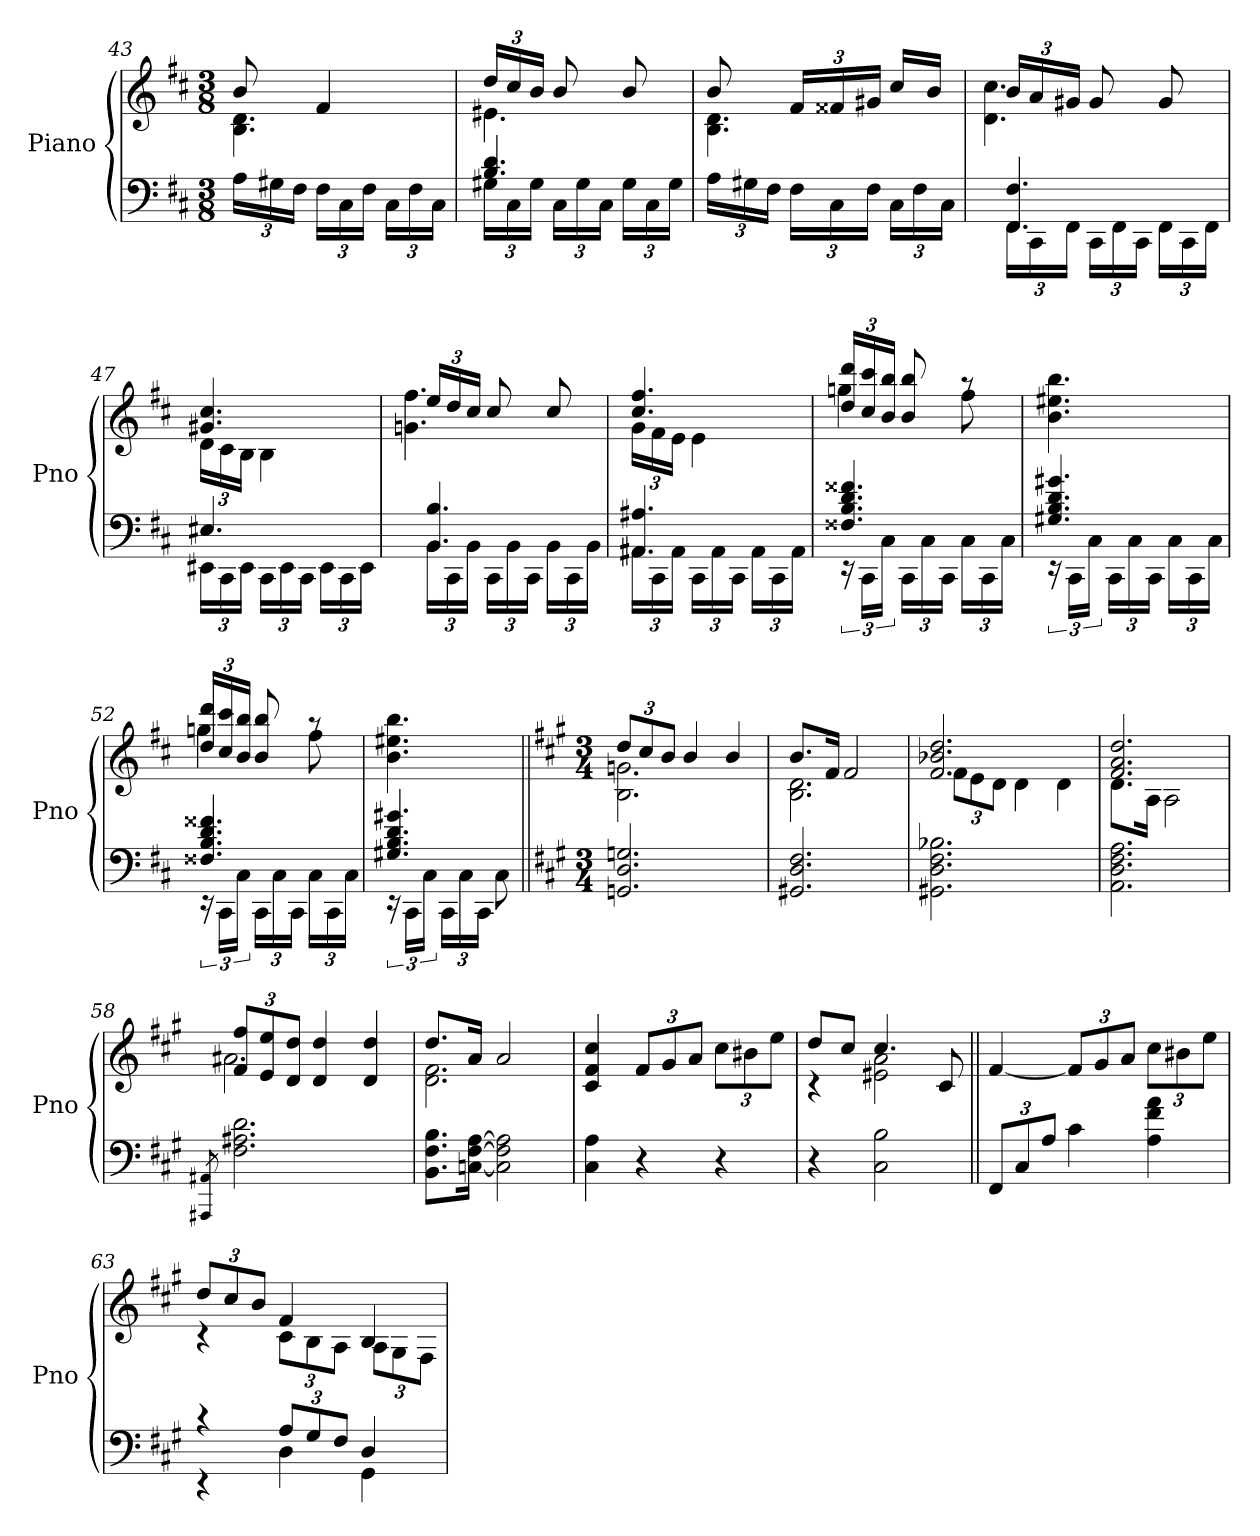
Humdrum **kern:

**kern	**kern
*part1	*part1
*staff2	*staff1
*I"Piano	*
*I'Pno	*
*clefF4	*clefG2
*k[f#c#]	*k[f#c#]
*M3/8	*M3/8
=43	=43
*	*^
24ALL	8b	4.B 4.d
24G#X	.	.
24F#JJ	.	.
24F#LL	4f#	.
24C#	.	.
24F#JJ	.	.
24C#LL	.	.
24F#	.	.
24C#JJ	.	.
=44	=44	=44
*^	*	*
4.B 4.d	24G#XLL	24ddLL	4.e#X
.	24C#	24cc#	.
.	24G#JJ	24bJJ	.
.	24C#LL	8b	.
.	24G#	.	.
.	24C#JJ	.	.
.	24G#LL	8b	.
.	24C#	.	.
.	24G#JJ	.	.
*v	*v	*	*
=45	=45	=45
24ALL	8b	4.B 4.d
24G#X	.	.
24F#JJ	.	.
24F#LL	24f#LL	.
24C#	24f##X	.
24F#JJ	24g#XJJ	.
24C#LL	16cc#LL	.
24F#	.	.
.	16bJJ	.
24C#JJ	.	.
=46	=46	=46
*^	*	*
4.FF# 4.F#	24FF#LL	24bLL	4.d 4.cc#
.	24CC#	24a	.
.	24FF#JJ	24g#XJJ	.
.	24CC#LL	8g#	.
.	24FF#	.	.
.	24CC#JJ	.	.
.	24FF#LL	8g#	.
.	24CC#	.	.
.	24FF#JJ	.	.
=47	=47	=47	=47
4.E#X	24EE#XLL	4.g#X 4.cc#	24dLL
.	24CC#	.	24c#
.	24EE#JJ	.	24BJJ
.	24CC#LL	.	4B
.	24EE#	.	.
.	24CC#JJ	.	.
.	24EE#LL	.	.
.	24CC#	.	.
.	24EE#JJ	.	.
=48	=48	=48	=48
4.BB 4.B	24BBLL	24eeLL	4.gn 4.ff#
.	24CC#	24dd	.
.	24BBJJ	24cc#JJ	.
.	24CC#LL	8cc#	.
.	24BB	.	.
.	24CC#JJ	.	.
.	24BBLL	8cc#	.
.	24CC#	.	.
.	24BBJJ	.	.
=49	=49	=49	=49
4.AA#X 4.A#X	24AA#XLL	4.cc# 4.ff#	24gLL
.	24CC#	.	24f#
.	24AA#JJ	.	24eJJ
.	24CC#LL	.	4e
.	24AA#	.	.
.	24CC#JJ	.	.
.	24AA#LL	.	.
.	24CC#	.	.
.	24AA#JJ	.	.
=50	=50	=50	=50
4.F##X 4.B 4.d 4.f##X	24rEE	24dd 24dddLL	4ggn
.	24CC#LL	24cc# 24ccc#	.
.	24C#JJ	24b 24bbJJ	.
.	24CC#LL	8b 8bb	.
.	24C#	.	.
.	24CC#JJ	.	.
.	24C#LL	8raa	8ff#
.	24CC#	.	.
.	24C#JJ	.	.
*	*	*v	*v
=51	=51	=51
4.G#X 4.B 4.d 4.g#X	24rEE	4.b 4.ee#X 4.bb
.	24CC#LL	.
.	24C#JJ	.
.	24CC#LL	.
.	24C#	.
.	24CC#JJ	.
.	24C#LL	.
.	24CC#	.
.	24C#JJ	.
=52	=52	=52
*	*	*^
4.F##X 4.B 4.d 4.f##X	24rEE	24dd 24dddLL	4ggn
.	24CC#LL	24cc# 24ccc#	.
.	24C#JJ	24b 24bbJJ	.
.	24CC#LL	8b 8bb	.
.	24C#	.	.
.	24CC#JJ	.	.
.	24C#LL	8raa	8ff#
.	24CC#	.	.
.	24C#JJ	.	.
*	*	*v	*v
=53	=53	=53
4.G#X 4.B 4.d 4.g#X	24rEE	4.b 4.ee#X 4.bb
.	24CC#LL	.
.	24C#JJ	.
.	24CC#LL	.
.	24C#	.
.	24CC#JJ	.
.	8C#	.
*v	*v	*
=54||	=54||
*k[f#c#g#]	*k[f#c#g#]
*M3/4	*M3/4
*	*^
2.GGn 2.D 2.Gn	12ddL	2.B 2.gn
.	12cc#	.
.	12bJ	.
.	4b	.
.	4b	.
=55	=55	=55
2.GG#X 2.D 2.F#	8.bL	2.B 2.d
.	16f#Jk	.
.	2f#	.
=56	=56	=56
2.GG#X 2.D 2.F# 2.B-X	2.f# 2.b-X 2.dd	12f#L
.	.	12e
.	.	12dJ
.	.	4d
.	.	4d
=57	=57	=57
2.AA 2.D 2.F# 2.A	2.f# 2.a 2.dd	8.dL
.	.	16AJk
.	.	2A
=58	=58	=58
8qAAA#X/ 8qAA#X/	.	.
2.F# 2.A#X 2.d	12f# 12ff#L	2.a#X
.	12e 12ee	.
.	12d 12ddJ	.
.	4d 4dd	.
.	4d 4dd	.
=59	=59	=59
8.BB 8.F# 8.BL	8.ddL	2.d 2.f#
[16Cn [16F# [16AJk	16aJk	.
2C] 2F#] 2A]	2a	.
*	*v	*v
=60	=60
4C# 4A	4c# 4f# 4cc#
4r	12f#L
.	12g#
.	12aJ
4r	12cc#L
.	12b#X
.	12eeJ
=61	=61
*	*^
4r	8ddL	4rc
.	8cc#J	.
2C# 2B	4.cc#	2e#X 2a
.	8c#	.
*	*v	*v
=62||	=62||
12FF#L	[4f#
12C#	.
12AJ	.
4c#	12f#L]
.	12g#
.	12aJ
4A 4f# 4a	12cc#L
.	12b#X
.	12eeJ
=63	=63
*^	*^
4rc	4rEE	12ddL	4rc
.	.	12cc#	.
.	.	12bJ	.
12AL	4D	4f#	12c#L
12G#	.	.	12B
12F#J	.	.	12AJ
4D	4GG#	4B	12AL
.	.	.	12G#
.	.	.	12F#J
*v	*v	*	*
*	*v	*v
=	=
*-	*-
